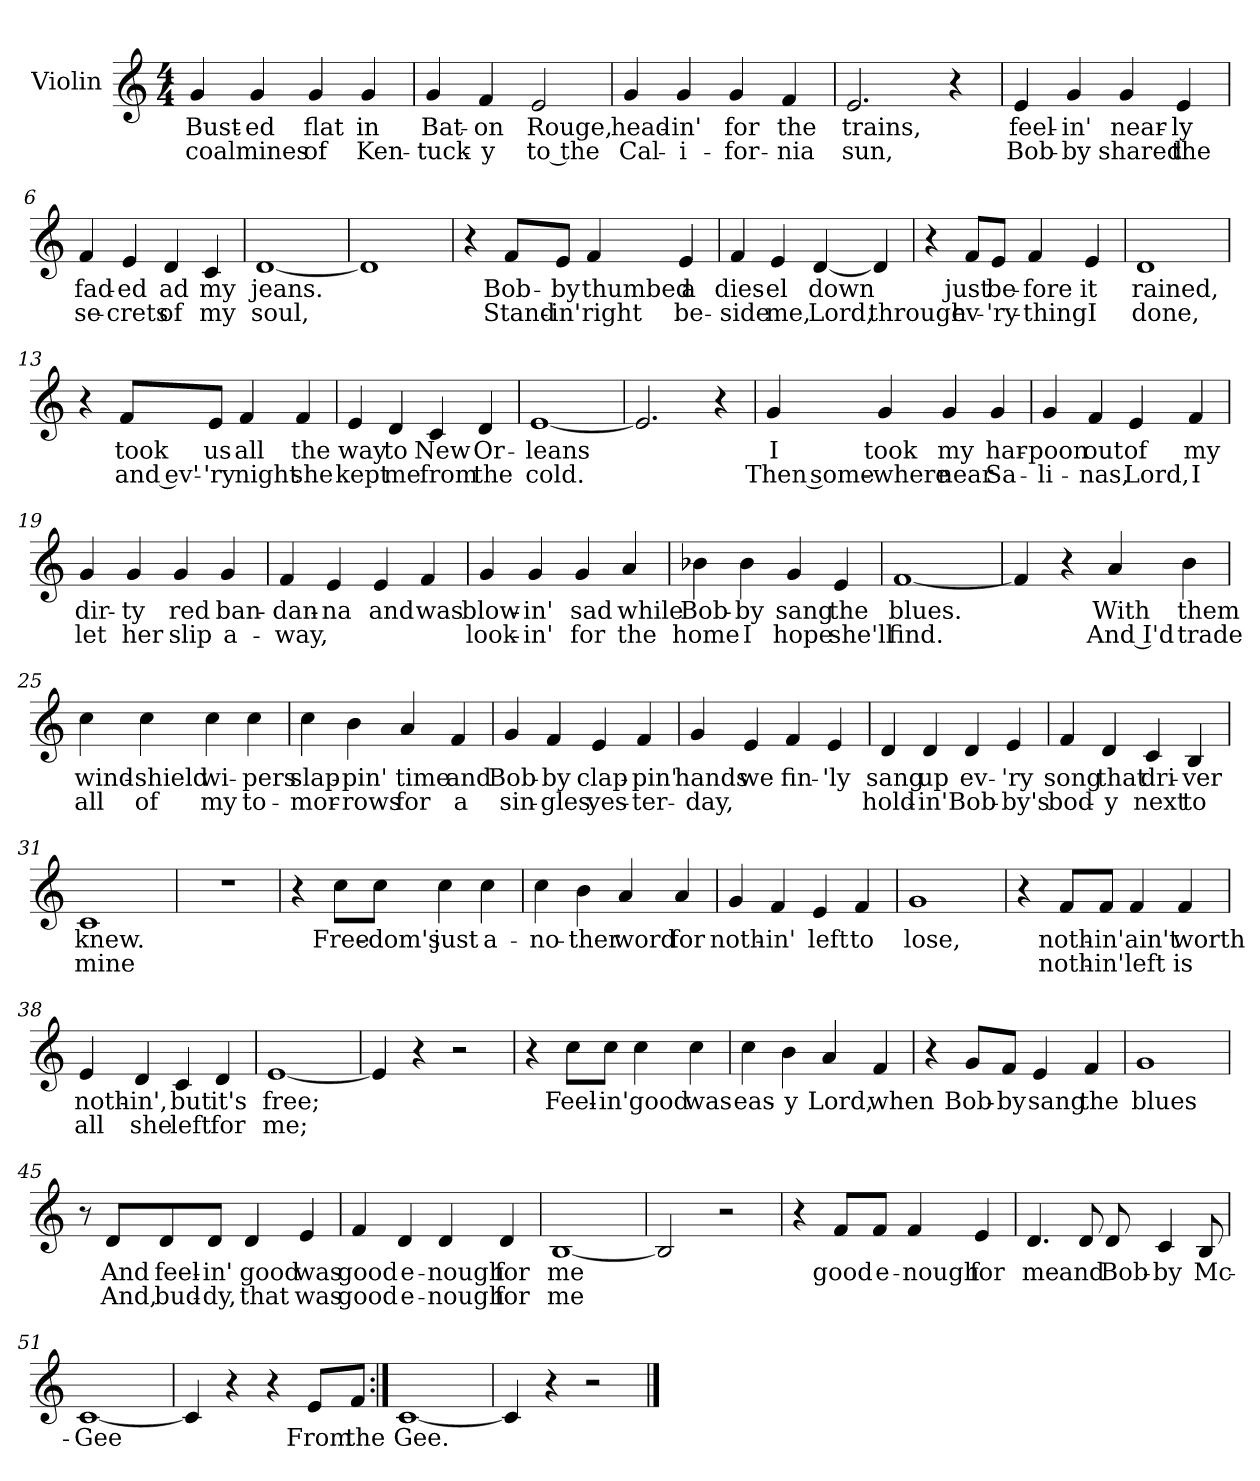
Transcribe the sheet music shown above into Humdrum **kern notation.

**kern	**text	**text
*part1	*part1	*part1
*staff1	*staff1	*staff1
*I"Violin	*	*
*I'Vln	*	*
*clefG2	*	*
*k[]	*	*
*C:	*	*
*M4/4	*	*
=1	=1	=1
4g/	Bust-	coal
4g/	-ed	mines
4g/	flat	of
4g/	in	Ken-
=2	=2	=2
4g/	Bat-	-tuck-
4f/	-on	-y
2e/	Rouge,	to the
=3	=3	=3
4g/	head-	Cal-
4g/	-in'	-i-
4g/	for	-for-
4f/	the	-nia
=4	=4	=4
2.e/	trains,	sun,
4r	.	.
!!LO:LB:g=z
=5	=5	=5
4e/	feel-	Bob-
4g/	-in'	-by
4g/	near-	shared
4e/	-ly	the
=6	=6	=6
4f/	fad-	se-
4e/	-ed	-crets
4d/	ad	of
4c/	my	my
=7	=7	=7
[1d	jeans.	soul,
=8	=8	=8
1d]	.	.
!!LO:LB:g=z
=9	=9	=9
4r	.	.
8f/L	Bob-	Stand-
8e/J	-by	-in'
4f/	thumbed	right
4e/	a	be-
=10	=10	=10
4f/	dies-	-side
4e/	-el	me,
[4d/	down	Lord,
4d/]	.	through
=11	=11	=11
4r	.	.
8f/L	just	ev-
8e/J	be-	'ry-
4f/	-fore	-thing
4e/	it	I
=12	=12	=12
1d	rained,	done,
!!LO:LB:g=z
=13	=13	=13
4r	.	.
8f/L	took	and ev'-
8e/J	us	-'ry
4f/	all	night
4f/	the	she
=14	=14	=14
4e/	way	kept
4d/	to	me
4c/	New	from
4d/	Or-	the
=15	=15	=15
[1e	-leans	cold.
=16	=16	=16
2.e/]	.	.
4r	.	.
!!LO:LB:g=z
=17	=17	=17
4g/	I	Then some-
4g/	took	-where
4g/	my	near
4g/	har-	Sa-
=18	=18	=18
4g/	-poon	-li-
4f/	out	nas,
4e/	of	Lord,
4f/	my	I
=19	=19	=19
4g/	dir-	let
4g/	-ty	her
4g/	red	slip
4g/	ban-	a-
=20	=20	=20
4f/	-dan-	-way,
4e/	-na	.
4e/	and	.
4f/	was	.
!!LO:LB:g=z
=21	=21	=21
4g/	blow-	look-
4g/	-in'	-in'
4g/	sad	for
4a/	while	the
=22	=22	=22
4b-X\	Bob-	home
4b-\	-by	I
4g/	sang	hope
4e/	the	she'll
=23	=23	=23
[1f	blues.	find.
=24	=24	=24
4f/]	.	.
4r	.	.
4a/	With	And I'd
4b\	them	trade
!!LO:LB:g=z
=25	=25	=25
4cc\	wind-	all
4cc\	-shield	of
4cc\	wi-	my
4cc\	-pers	to-
=26	=26	=26
4cc\	slap-	-mor-
4b\	-pin'	-rows
4a/	time	for
4f/	and	a
=27	=27	=27
4g/	Bob-	sin-
4f/	-by	-gles
4e/	clap-	yes-
4f/	-pin'	-ter-
=28	=28	=28
4g/	hands	-day,
4e/	we	.
4f/	fin-	.
4e/	-'ly	.
!!LO:LB:g=z
=29	=29	=29
4d/	sang	hold-
4d/	up	-in'
4d/	ev-	Bob-
4e/	-'ry	-by's
=30	=30	=30
4f/	song	bod-
4d/	that	-y
4c/	dri-	next
4B/	-ver	to
=31	=31	=31
1c	knew.	mine
=32	=32	=32
1r	.	.
!!LO:LB:g=z
=33	=33	=33
4r	.	.
8cc\L	Free-	.
8cc\J	-dom's	.
4cc\	just	.
4cc\	a-	.
=34	=34	=34
4cc\	-no-	.
4b\	-ther	.
4a/	word	.
4a/	for	.
=35	=35	=35
4g/	noth-	.
4f/	-in'	.
4e/	left	.
4f/	to	.
=36	=36	=36
1g	lose,	.
!!LO:LB:g=z
=37	=37	=37
4r	.	.
8f/L	noth-	noth-
8f/J	-in'	-in'
4f/	ain't	left
4f/	worth	is
=38	=38	=38
4e/	noth-	all
4d/	in',	she
4c/	but	left
4d/	it's	for
=39	=39	=39
[1e	free;	me;
=40	=40	=40
4e/]	.	.
4r	.	.
2r	.	.
!!LO:LB:g=z
=41	=41	=41
4r	.	.
8cc\L	Feel-	.
8cc\J	-in'	.
4cc\	good	.
4cc\	was	.
=42	=42	=42
4cc\	eas-	.
4b\	-y	.
4a/	Lord,	.
4f/	when	.
=43	=43	=43
4r	.	.
8g/L	Bob-	.
8f/J	-by	.
4e/	sang	.
4f/	the	.
=44	=44	=44
1g	blues	.
!!LO:LB:g=z
=45	=45	=45
8r	.	.
8d/L	And	And,
8d/	feel-	bud-
8d/J	-in'	-dy,
4d/	good	that
4e/	was	was
=46	=46	=46
4f/	good	good
4d/	e-	e-
4d/	-nough	-nough
4d/	for	for
=47	=47	=47
[1B	me	me
=48	=48	=48
2B/]	.	.
2r	.	.
!!LO:LB:g=z
=49	=49	=49
4r	.	.
8f/L	good	.
8f/J	e-	.
4f/	-nough	.
4e/	for	.
=50	=50	=50
4.d/	me	.
8d/	and	.
8d/	Bob-	.
4c/	-by	.
8B/	Mc-	.
=51	=51	=51
[1c	-Gee	.
=52	=52	=52
4c/]	.	.
4r	.	.
4r	.	.
8e/L	From	.
8f/J	the	.
=53:|!	=53:|!	=53:|!
[1c	Gee.	.
=54	=54	=54
4c/]	.	.
4r	.	.
2r	.	.
==	==	==
*-	*-	*-
